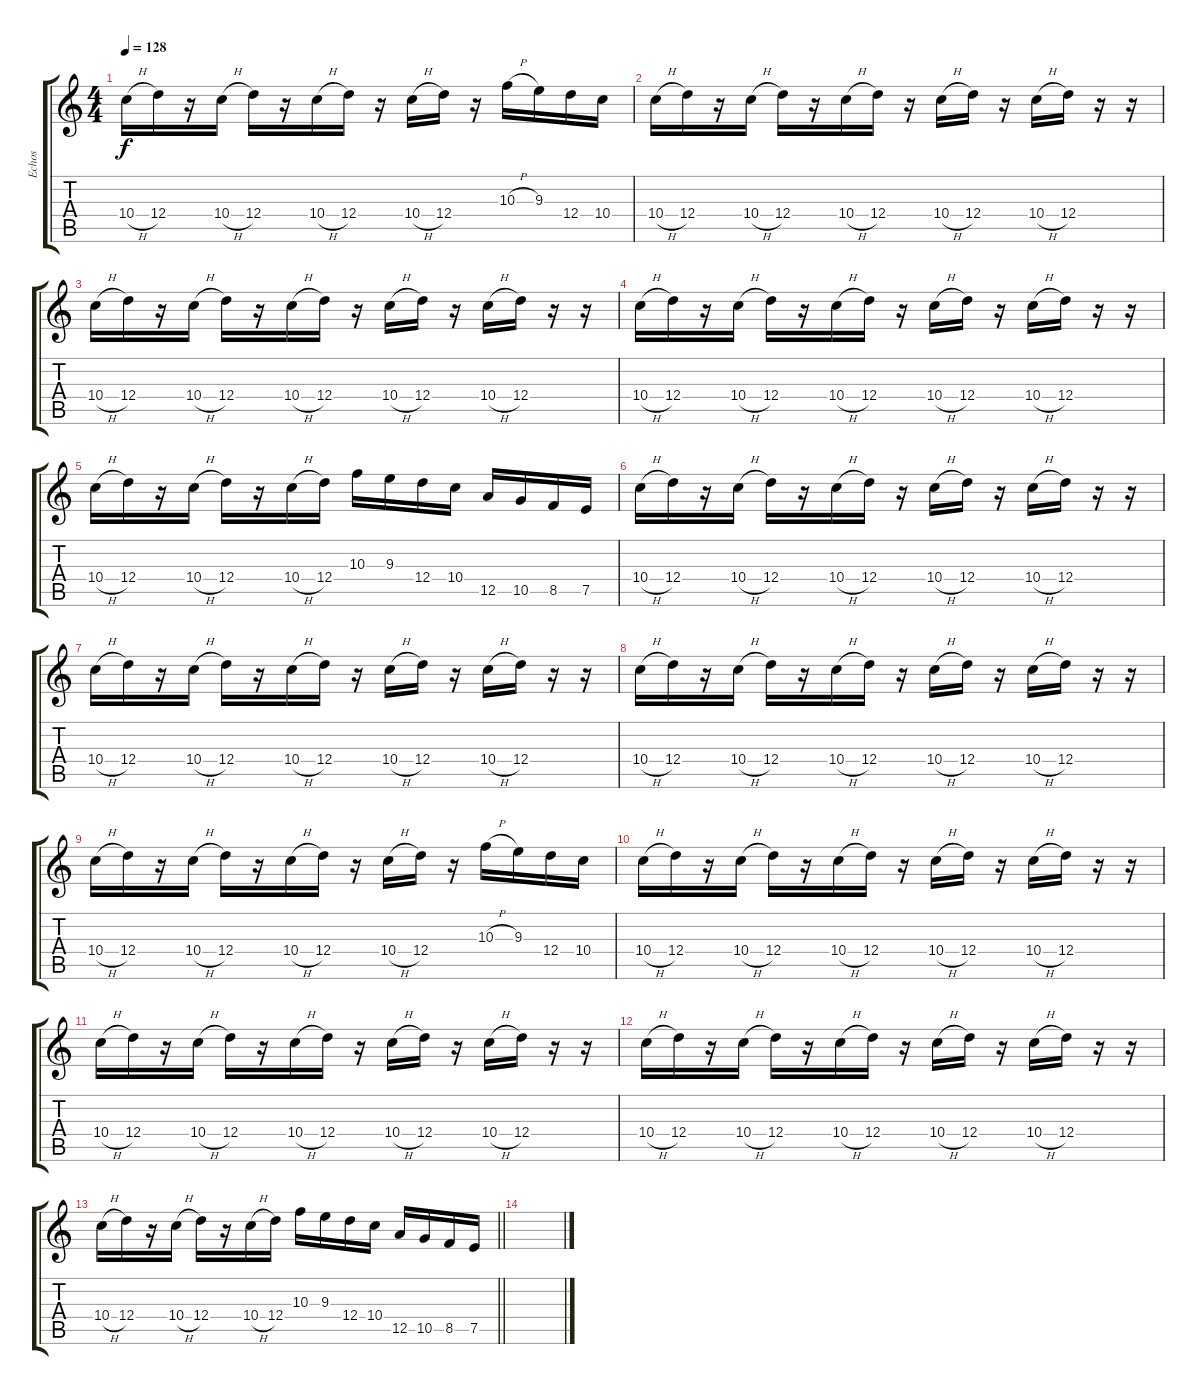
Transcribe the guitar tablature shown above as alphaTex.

\track ("Echos" "Echos") {instrument distortionguitar}
\staff {score tabs}
\tuning (E4 B3 G3 D3 A2 D2) {hide}
\ts (4 4)
\tempo 128
\clef g2
\ks c
10.4{h}.16{dy f volume 4} 12.4.16 r.16 10.4{h}.16 12.4.16 r.16 10.4{h}.16 12.4.16 r.16 10.4{h}.16 12.4.16 r.16 10.3{h}.16{volume 12} 9.3.16 12.4.16 10.4.16 |
10.4{h}.16{volume 0} 12.4.16 r.16 10.4{h}.16 12.4.16 r.16 10.4{h}.16 12.4.16 r.16 10.4{h}.16 12.4.16 r.16 10.4{h}.16 12.4.16 r.16 r.16{volume 12} |
10.4{h}.16{volume 0} 12.4.16 r.16 10.4{h}.16 12.4.16 r.16 10.4{h}.16 12.4.16 r.16 10.4{h}.16 12.4.16 r.16 10.4{h}.16 12.4.16 r.16 r.16{volume 12} |
10.4{h}.16{volume 0} 12.4.16 r.16 10.4{h}.16 12.4.16 r.16 10.4{h}.16 12.4.16 r.16 10.4{h}.16 12.4.16 r.16 10.4{h}.16 12.4.16 r.16 r.16{volume 12} |
10.4{h}.16{volume 6} 12.4.16 r.16 10.4{h}.16 12.4.16 r.16 10.4{h}.16 12.4.16 10.3.16{volume 12} 9.3.16 12.4.16 10.4.16 12.5.16 10.5.16 8.5.16 7.5.16 |
10.4{h}.16{volume 0} 12.4.16 r.16 10.4{h}.16 12.4.16 r.16 10.4{h}.16 12.4.16 r.16 10.4{h}.16 12.4.16 r.16 10.4{h}.16 12.4.16 r.16 r.16{volume 12} |
10.4{h}.16{volume 0} 12.4.16 r.16 10.4{h}.16 12.4.16 r.16 10.4{h}.16 12.4.16 r.16 10.4{h}.16 12.4.16 r.16 10.4{h}.16 12.4.16 r.16 r.16{volume 12} |
10.4{h}.16{volume 0} 12.4.16 r.16 10.4{h}.16 12.4.16 r.16 10.4{h}.16 12.4.16 r.16 10.4{h}.16 12.4.16 r.16 10.4{h}.16 12.4.16 r.16 r.16{volume 12} |
10.4{h}.16{volume 4} 12.4.16 r.16 10.4{h}.16 12.4.16 r.16 10.4{h}.16 12.4.16 r.16 10.4{h}.16 12.4.16 r.16 10.3{h}.16{volume 12} 9.3.16 12.4.16 10.4.16 |
10.4{h}.16{volume 0} 12.4.16 r.16 10.4{h}.16 12.4.16 r.16 10.4{h}.16 12.4.16 r.16 10.4{h}.16 12.4.16 r.16 10.4{h}.16 12.4.16 r.16 r.16{volume 12} |
10.4{h}.16{volume 0} 12.4.16 r.16 10.4{h}.16 12.4.16 r.16 10.4{h}.16 12.4.16 r.16 10.4{h}.16 12.4.16 r.16 10.4{h}.16 12.4.16 r.16 r.16{volume 12} |
10.4{h}.16{volume 0} 12.4.16 r.16 10.4{h}.16 12.4.16 r.16 10.4{h}.16 12.4.16 r.16 10.4{h}.16 12.4.16 r.16 10.4{h}.16 12.4.16 r.16 r.16{volume 12} |
\barLineRight lightlight
10.4{h}.16{volume 6} 12.4.16 r.16 10.4{h}.16 12.4.16 r.16 10.4{h}.16 12.4.16 10.3.16{volume 12} 9.3.16 12.4.16 10.4.16 12.5.16 10.5.16 8.5.16 7.5.16 |
\section ("" "")
